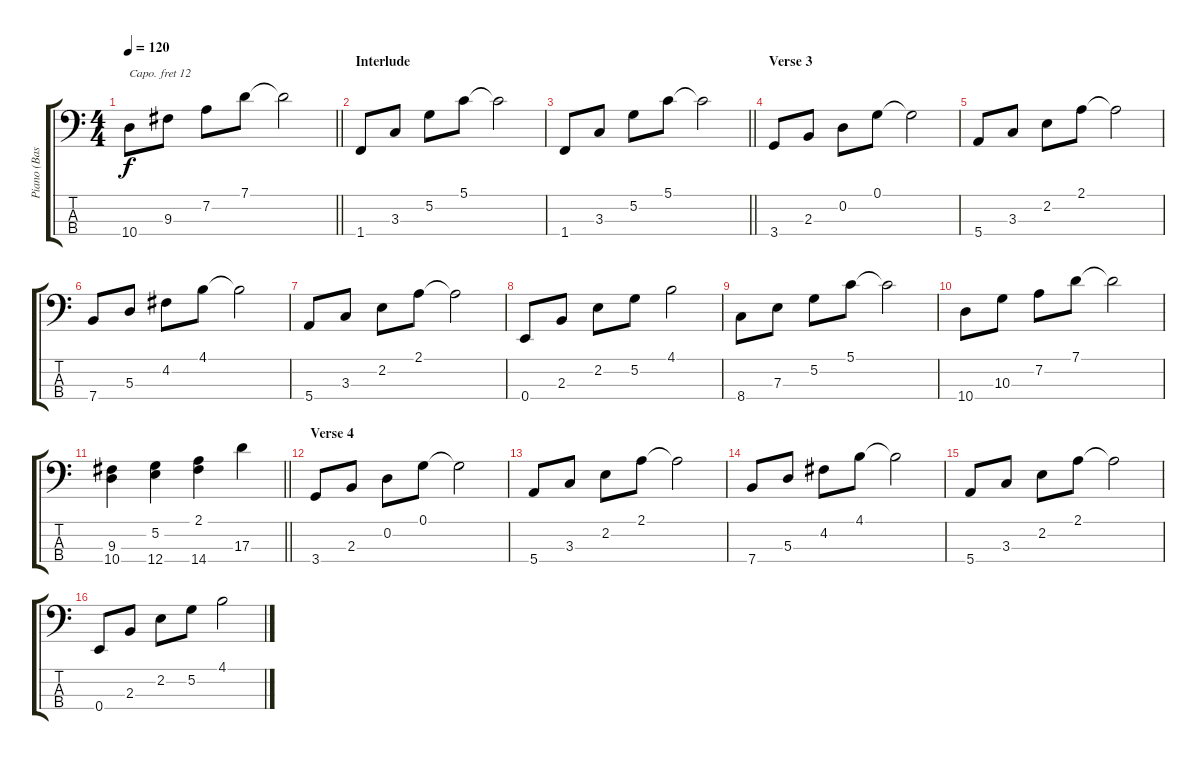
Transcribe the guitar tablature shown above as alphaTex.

\track ("Piano (Bass)" "Piano (Bas") {instrument acousticgrandpiano}
\staff {score tabs}
\capo 12
\tuning (G2 D2 A1 E1) {hide}
\ts (4 4)
\tempo 120
\clef f4
\barLineRight lightlight
\ks c
10.4.8{dy f} 9.3.8 7.2.8 7.1.8 7.1{t}.2 |
\section ("" "Interlude")
1.4.8 3.3.8 5.2.8 5.1.8 5.1{t}.2 |
\barLineRight lightlight
1.4.8 3.3.8 5.2.8 5.1.8 5.1{t}.2 |
\section ("" "Verse 3")
3.4.8 2.3.8 0.2.8 0.1.8 0.1{t}.2 |
5.4.8 3.3.8 2.2.8 2.1.8 2.1{t}.2 |
7.4.8 5.3.8 4.2.8 4.1.8 4.1{t}.2 |
5.4.8 3.3.8 2.2.8 2.1.8 2.1{t}.2 |
0.4.8 2.3.8 2.2.8 5.2.8 4.1.2 |
8.4.8 7.3.8 5.2.8 5.1.8 5.1{t}.2 |
10.4.8 10.3.8 7.2.8 7.1.8 7.1{t}.2 |
\barLineRight lightlight
(9.3 10.4).4 (5.2 12.4).4 (2.1 14.4).4 17.3.4 |
\section ("" "Verse 4")
3.4.8 2.3.8 0.2.8 0.1.8 0.1{t}.2 |
5.4.8 3.3.8 2.2.8 2.1.8 2.1{t}.2 |
7.4.8 5.3.8 4.2.8 4.1.8 4.1{t}.2 |
5.4.8 3.3.8 2.2.8 2.1.8 2.1{t}.2 |
0.4.8 2.3.8 2.2.8 5.2.8 4.1.2
